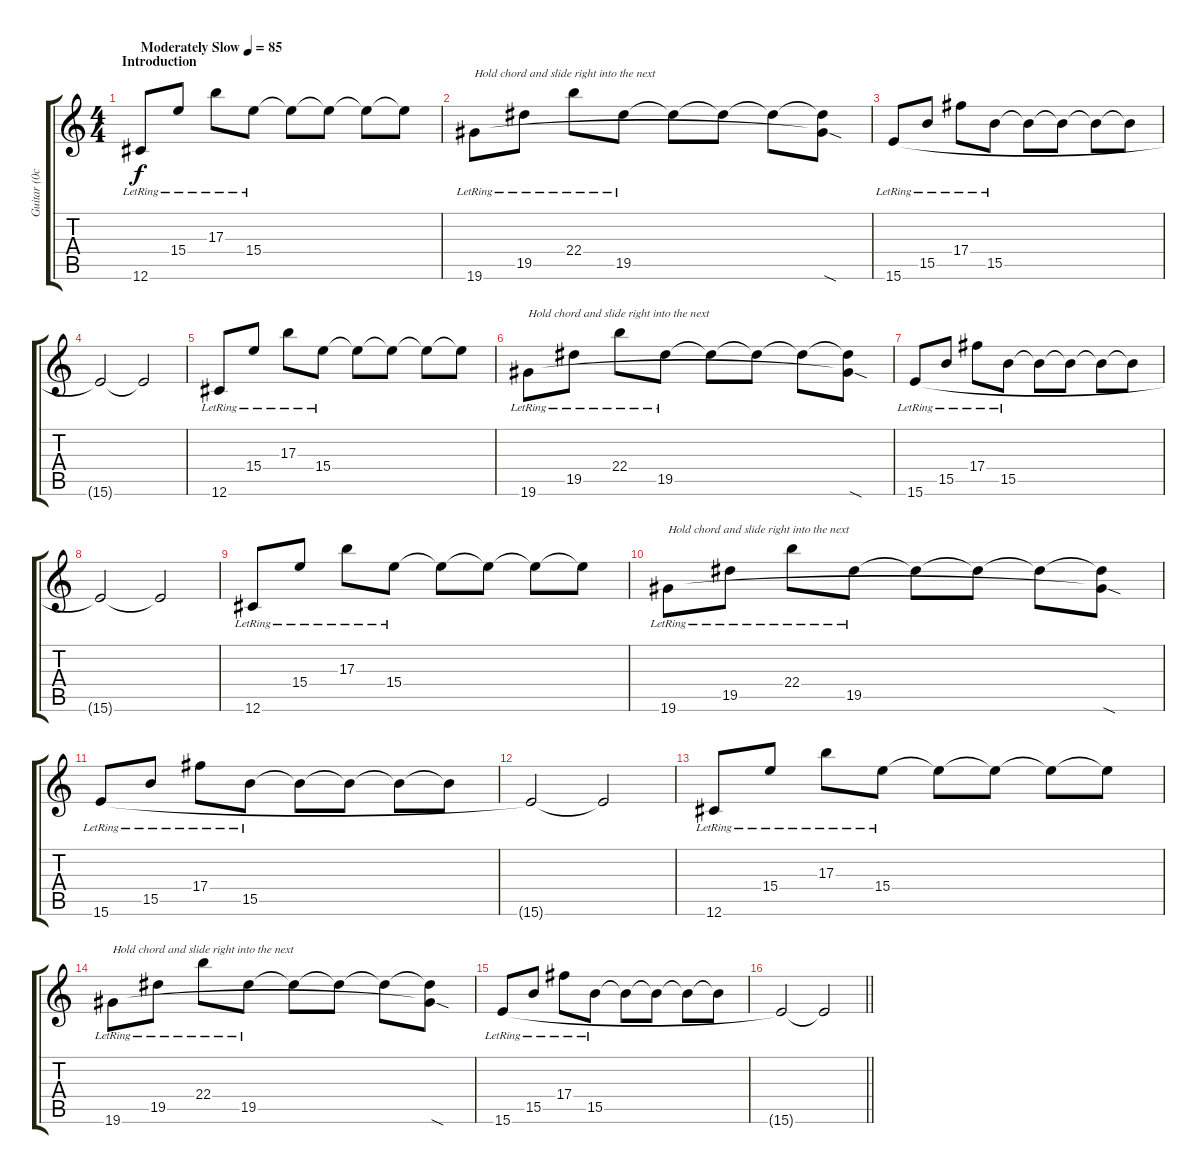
\track ("Guitar (0ctave Higher)" "Guitar (0c") {instrument electricguitarclean}
\staff {score tabs}
\tuning (Eb4 Bb3 Gb3 Db3 Ab2 Db2) {hide}
\ts (4 4)
\section ("" "Introduction")
\tempo (85 "Moderately Slow")
\clef g2
\ks c
12.6{lr}.8{dy f instrument electricguitarclean} 15.4{lr}.8 17.3{lr}.8 15.4{lr}.8 15.4{t}.8 15.4{t}.8 15.4{t}.8 15.4{t}.8 |
19.6{lr}.8{txt "Hold chord and slide right into the next"} 19.5{lr}.8 22.4{lr}.8 19.5{lr}.8 19.5{t}.8 19.5{t}.8 19.5{t}.8 (19.5{t} 19.6{sod t}).8 |
15.6{lr}.8 15.5{lr}.8 17.4{lr}.8 15.5{lr}.8 15.5{t}.8 15.5{t}.8 15.5{t}.8 15.5{t}.8 |
15.6{t}.2 15.6{t}.2 |
12.6{lr}.8 15.4{lr}.8 17.3{lr}.8 15.4{lr}.8 15.4{t}.8 15.4{t}.8 15.4{t}.8 15.4{t}.8 |
19.6{lr}.8{txt "Hold chord and slide right into the next"} 19.5{lr}.8 22.4{lr}.8 19.5{lr}.8 19.5{t}.8 19.5{t}.8 19.5{t}.8 (19.5{t} 19.6{sod t}).8 |
15.6{lr}.8 15.5{lr}.8 17.4{lr}.8 15.5{lr}.8 15.5{t}.8 15.5{t}.8 15.5{t}.8 15.5{t}.8 |
15.6{t}.2 15.6{t}.2 |
12.6{lr}.8 15.4{lr}.8 17.3{lr}.8 15.4{lr}.8 15.4{t}.8 15.4{t}.8 15.4{t}.8 15.4{t}.8 |
19.6{lr}.8{txt "Hold chord and slide right into the next"} 19.5{lr}.8 22.4{lr}.8 19.5{lr}.8 19.5{t}.8 19.5{t}.8 19.5{t}.8 (19.5{t} 19.6{sod t}).8 |
15.6{lr}.8 15.5{lr}.8 17.4{lr}.8 15.5{lr}.8 15.5{t}.8 15.5{t}.8 15.5{t}.8 15.5{t}.8 |
15.6{t}.2 15.6{t}.2 |
12.6{lr}.8 15.4{lr}.8 17.3{lr}.8 15.4{lr}.8 15.4{t}.8 15.4{t}.8 15.4{t}.8 15.4{t}.8 |
19.6{lr}.8{txt "Hold chord and slide right into the next"} 19.5{lr}.8 22.4{lr}.8 19.5{lr}.8 19.5{t}.8 19.5{t}.8 19.5{t}.8 (19.5{t} 19.6{sod t}).8 |
15.6{lr}.8 15.5{lr}.8 17.4{lr}.8 15.5{lr}.8 15.5{t}.8 15.5{t}.8 15.5{t}.8 15.5{t}.8 |
\barLineRight lightlight
15.6{t}.2 15.6{t}.2
